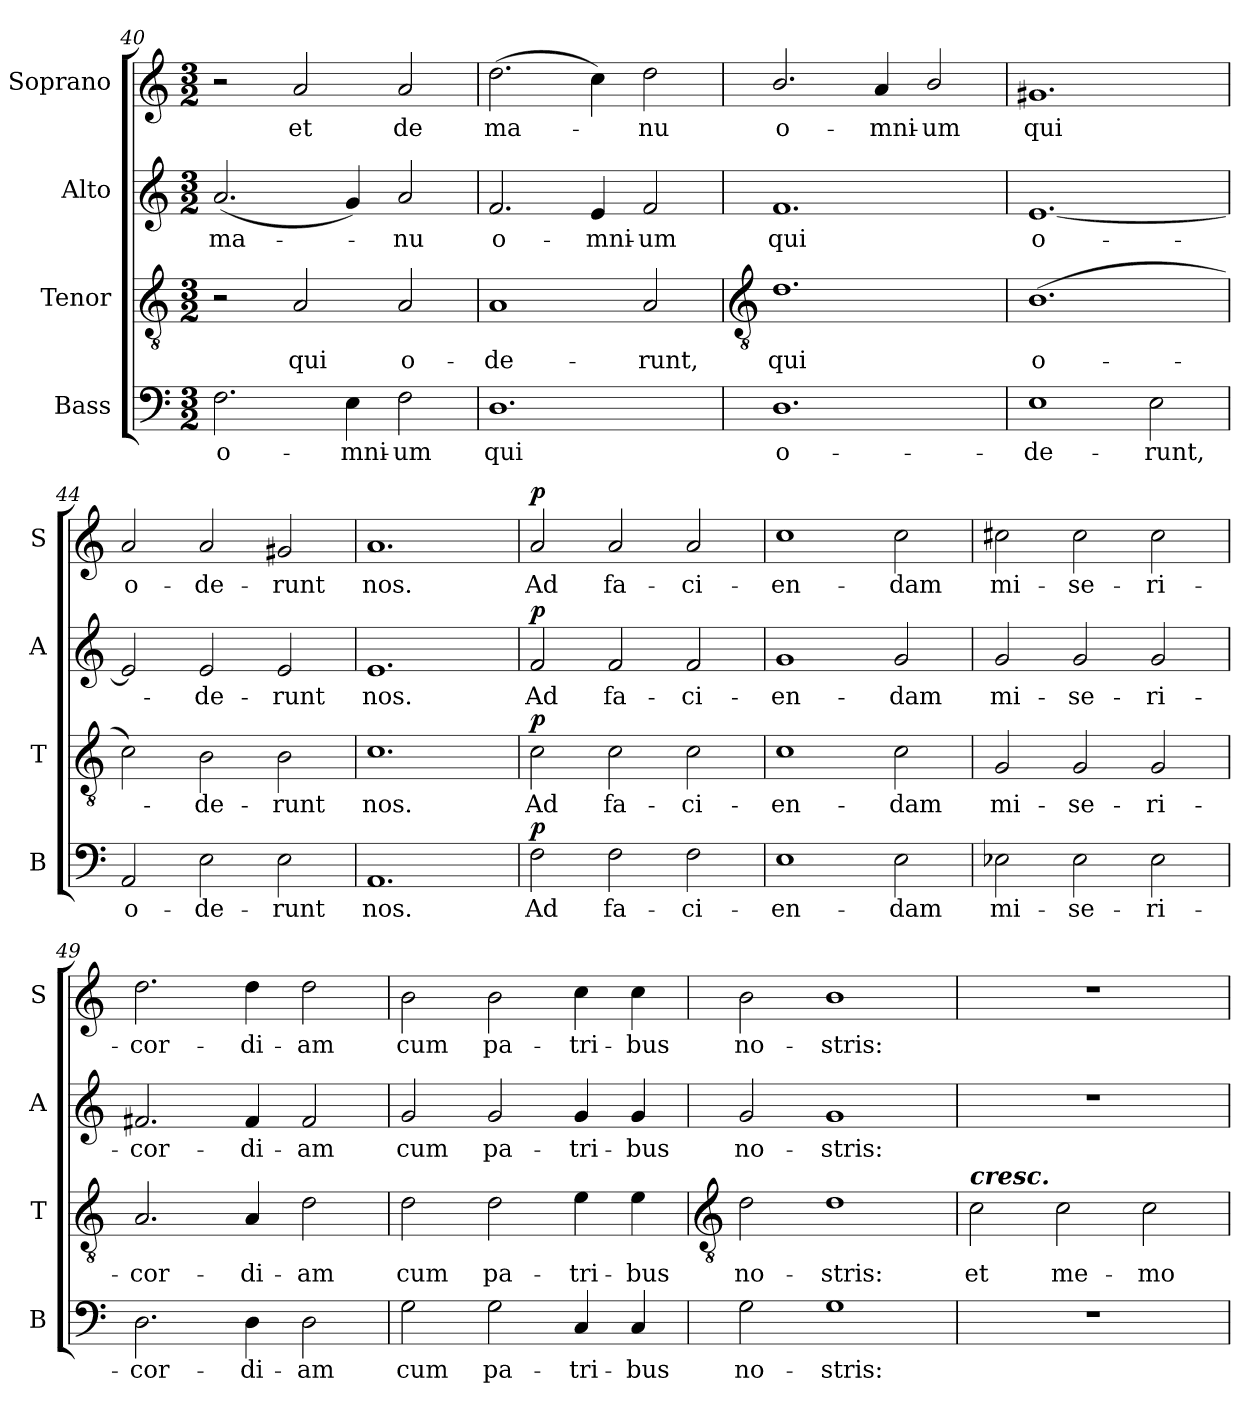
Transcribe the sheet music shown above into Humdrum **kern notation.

**kern	**text	**dynam	**kern	**text	**dynam	**kern	**text	**dynam	**kern	**text	**dynam
*part4	*part4	*part4	*part3	*part3	*part3	*part2	*part2	*part2	*part1	*part1	*part1
*staff4	*staff4	*staff4	*staff3	*staff3	*staff3	*staff2	*staff2	*staff2	*staff1	*staff1	*staff1
*I"Bass	*	*	*I"Tenor	*	*	*I"Alto	*	*	*I"Soprano	*	*
*I'B	*	*	*I'T	*	*	*I'A	*	*	*I'S	*	*
*clefF4	*	*	*clefGv2	*	*	*clefG2	*	*	*clefG2	*	*
*k[]	*	*	*k[]	*	*	*k[]	*	*	*k[]	*	*
*C:	*	*	*C:	*	*	*C:	*	*	*C:	*	*
*M3/2	*	*	*M3/2	*	*	*M3/2	*	*	*M3/2	*	*
=40	=40	=40	=40	=40	=40	=40	=40	=40	=40	=40	=40
!	!LO:LY:b	!	!	!	!	!	!LO:LY:b	!	!	!	!
2.F	o-	.	2r	.	.	(<2.a	ma-	.	2r	.	.
!	!	!	!	!LO:LY:b	!	!	!	!	!	!LO:LY:b	!
.	.	.	2A	qui	.	.	.	.	2a	et	.
!	!LO:LY:b	!	!	!	!	!	!	!	!	!	!
4E	-mni-	.	.	.	.	4g)	.	.	.	.	.
!	!LO:LY:b	!	!	!LO:LY:b	!	!	!LO:LY:b	!	!	!LO:LY:b	!
2F	-um	.	2A	o-	.	2a	nu	.	2a	de	.
=41	=41	=41	=41	=41	=41	=41	=41	=41	=41	=41	=41
!	!LO:LY:b	!	!	!LO:LY:b	!	!	!LO:LY:b	!	!	!LO:LY:b	!
1.D	qui	.	1A	-de-	.	2.f	o-	.	(>2.dd	ma-	.
!	!	!	!	!	!	!	!LO:LY:b	!	!	!	!
.	.	.	.	.	.	4e	-mni-	.	4cc)	.	.
!	!	!	!	!LO:LY:b	!	!	!LO:LY:b	!	!	!LO:LY:b	!
.	.	.	2A	-runt,	.	2f	-um	.	2dd	nu	.
!!LO:LB:g=z
=42	=42	=42	=42	=42	=42	=42	=42	=42	=42	=42	=42
*	*	*	*clefGv2	*	*	*	*	*	*	*	*
!	!LO:LY:b	!	!	!LO:LY:b	!	!	!LO:LY:b	!	!	!LO:LY:b	!
1.D	o-	.	1.d	qui	.	1.f	qui	.	2.b/	o-	.
!	!	!	!	!	!	!	!	!	!	!LO:LY:b	!
.	.	.	.	.	.	.	.	.	4a	-mni-	.
!	!	!	!	!	!	!	!	!	!	!LO:LY:b	!
.	.	.	.	.	.	.	.	.	2b/	-um	.
=43	=43	=43	=43	=43	=43	=43	=43	=43	=43	=43	=43
!	!LO:LY:b	!	!	!LO:LY:b	!	!	!LO:LY:b	!	!	!LO:LY:b	!
1E	-de-	.	(>1.B	o-	.	[1.e	o-	.	1.g#X	qui	.
!	!LO:LY:b	!	!	!	!	!	!	!	!	!	!
2E	-runt,	.	.	.	.	.	.	.	.	.	.
=44	=44	=44	=44	=44	=44	=44	=44	=44	=44	=44	=44
!	!LO:LY:b	!	!	!	!	!	!	!	!	!LO:LY:b	!
2AA	o-	.	2c)	.	.	2e]	.	.	2a	o-	.
!	!LO:LY:b	!	!	!LO:LY:b	!	!	!LO:LY:b	!	!	!LO:LY:b	!
2E	-de-	.	2B	de-	.	2e	de-	.	2a	-de-	.
!	!LO:LY:b	!	!	!LO:LY:b	!	!	!LO:LY:b	!	!	!LO:LY:b	!
2E	-runt	.	2B	-runt	.	2e	-runt	.	2g#X	-runt	.
=45	=45	=45	=45	=45	=45	=45	=45	=45	=45	=45	=45
!	!LO:LY:b	!	!	!LO:LY:b	!	!	!LO:LY:b	!	!	!LO:LY:b	!
1.AA	nos.	.	1.c	nos.	.	1.e	nos.	.	1.a	nos.	.
=46	=46	=46	=46	=46	=46	=46	=46	=46	=46	=46	=46
!	!LO:LY:b	!LO:DY:b	!	!LO:LY:b	!LO:DY:b	!	!LO:LY:b	!LO:DY:b	!	!LO:LY:b	!LO:DY:b
2F	Ad	p	2c	Ad	p	2f	Ad	p	2a	Ad	p
!	!LO:LY:b	!	!	!LO:LY:b	!	!	!LO:LY:b	!	!	!LO:LY:b	!
2F	fa-	.	2c	fa-	.	2f	fa-	.	2a	fa-	.
!	!LO:LY:b	!	!	!LO:LY:b	!	!	!LO:LY:b	!	!	!LO:LY:b	!
2F	-ci-	.	2c	-ci-	.	2f	-ci-	.	2a	-ci-	.
=47	=47	=47	=47	=47	=47	=47	=47	=47	=47	=47	=47
!	!LO:LY:b	!	!	!LO:LY:b	!	!	!LO:LY:b	!	!	!LO:LY:b	!
1E	-en-	.	1c	-en-	.	1g	-en-	.	1cc	-en-	.
!	!LO:LY:b	!	!	!LO:LY:b	!	!	!LO:LY:b	!	!	!LO:LY:b	!
2E	-dam	.	2c	-dam	.	2g	-dam	.	2cc	-dam	.
=48	=48	=48	=48	=48	=48	=48	=48	=48	=48	=48	=48
!	!LO:LY:b	!	!	!LO:LY:b	!	!	!LO:LY:b	!	!	!LO:LY:b	!
2E-X	mi-	.	2G	mi-	.	2g	mi-	.	2cc#X	mi-	.
!	!LO:LY:b	!	!	!LO:LY:b	!	!	!LO:LY:b	!	!	!LO:LY:b	!
2E-	-se-	.	2G	-se-	.	2g	-se-	.	2cc#	-se-	.
!	!LO:LY:b	!	!	!LO:LY:b	!	!	!LO:LY:b	!	!	!LO:LY:b	!
2E-	-ri-	.	2G	-ri-	.	2g	-ri-	.	2cc#	-ri-	.
=49	=49	=49	=49	=49	=49	=49	=49	=49	=49	=49	=49
!	!LO:LY:b	!	!	!LO:LY:b	!	!	!LO:LY:b	!	!	!LO:LY:b	!
2.D	-cor-	.	2.A	-cor-	.	2.f#X	-cor-	.	2.dd	-cor-	.
!	!LO:LY:b	!	!	!LO:LY:b	!	!	!LO:LY:b	!	!	!LO:LY:b	!
4D	-di-	.	4A	-di-	.	4f#	-di-	.	4dd	-di-	.
!	!LO:LY:b	!	!	!LO:LY:b	!	!	!LO:LY:b	!	!	!LO:LY:b	!
2D	-am	.	2d	-am	.	2f#	-am	.	2dd	-am	.
=50	=50	=50	=50	=50	=50	=50	=50	=50	=50	=50	=50
!	!LO:LY:b	!	!	!LO:LY:b	!	!	!LO:LY:b	!	!	!LO:LY:b	!
2G	cum	.	2d	cum	.	2g	cum	.	2b	cum	.
!	!LO:LY:b	!	!	!LO:LY:b	!	!	!LO:LY:b	!	!	!LO:LY:b	!
2G	pa-	.	2d	pa-	.	2g	pa-	.	2b	pa-	.
!	!LO:LY:b	!	!	!LO:LY:b	!	!	!LO:LY:b	!	!	!LO:LY:b	!
4C	-tri-	.	4e	-tri-	.	4g	-tri-	.	4cc	-tri-	.
!	!LO:LY:b	!	!	!LO:LY:b	!	!	!LO:LY:b	!	!	!LO:LY:b	!
4C	-bus	.	4e	-bus	.	4g	-bus	.	4cc	-bus	.
!!LO:LB:g=z
=51	=51	=51	=51	=51	=51	=51	=51	=51	=51	=51	=51
*	*	*	*clefGv2	*	*	*	*	*	*	*	*
!	!LO:LY:b	!	!	!LO:LY:b	!	!	!LO:LY:b	!	!	!LO:LY:b	!
2G	no-	.	2d	no-	.	2g	no-	.	2b	no-	.
!	!LO:LY:b	!	!	!LO:LY:b	!	!	!LO:LY:b	!	!	!LO:LY:b	!
1G	-stris:	.	1d	-stris:	.	1g	-stris:	.	1b	-stris:	.
=52	=52	=52	=52	=52	=52	=52	=52	=52	=52	=52	=52
!	!	!	!LO:TX:a:Bi:t=cresc.	!	!	!	!	!	!	!	!
!LO:N:vis=1	!	!	!	!LO:LY:b	!	!LO:N:vis=1	!	!	!LO:N:vis=1	!	!
1.r	.	.	2c	et	.	1.r	.	.	1.r	.	.
!	!	!	!	!LO:LY:b	!	!	!	!	!	!	!
.	.	.	2c	me-	.	.	.	.	.	.	.
!	!	!	!	!LO:LY:b	!	!	!	!	!	!	!
.	.	.	2c	-mo-	.	.	.	.	.	.	.
=	=	=	=	=	=	=	=	=	=	=	=
*-	*-	*-	*-	*-	*-	*-	*-	*-	*-	*-	*-
